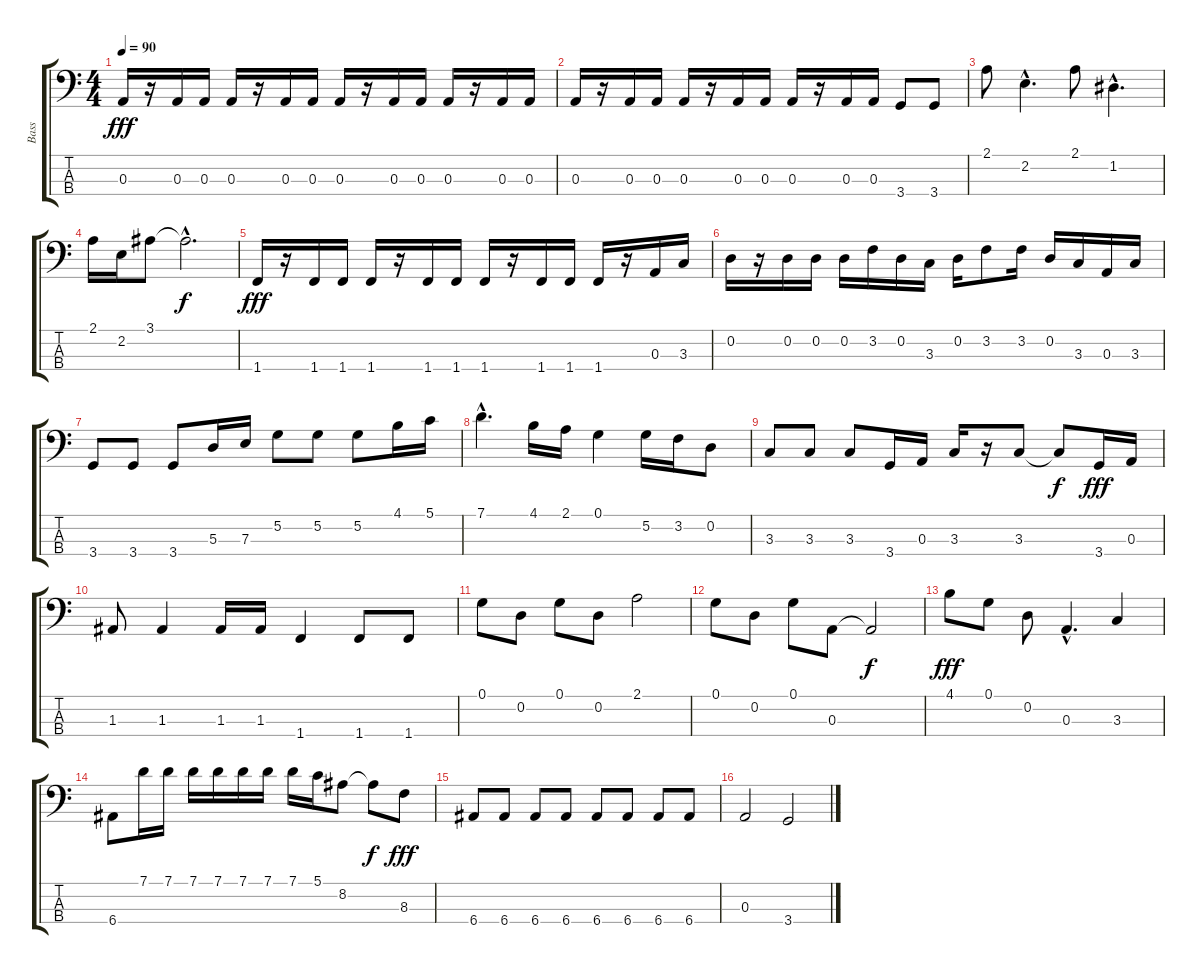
\track ("Bass" "Bass") {instrument electricbassfinger}
\staff {score tabs}
\tuning (G2 D2 A1 E1) {hide}
\ts (4 4)
\tempo 90
\clef f4
\ks c
0.3.16{dy fff} r.16 0.3.16 0.3.16 0.3.16 r.16 0.3.16 0.3.16 0.3.16 r.16 0.3.16 0.3.16 0.3.16 r.16 0.3.16 0.3.16 |
0.3.16 r.16 0.3.16 0.3.16 0.3.16 r.16 0.3.16 0.3.16 0.3.16 r.16 0.3.16 0.3.16 3.4.8 3.4.8 |
2.1.8 2.2{hac}.4{d} 2.1.8 1.2{hac}.4{d} |
2.1.16 2.2.16 3.1.8 3.1{hac t}.2{d dy f} |
1.4.16{dy fff} r.16 1.4.16 1.4.16 1.4.16 r.16 1.4.16 1.4.16 1.4.16 r.16 1.4.16 1.4.16 1.4.16 r.16 0.3.16 3.3.16 |
0.2.16 r.16 0.2.16 0.2.16 0.2.16 3.2.16 0.2.16 3.3.16 0.2.16 3.2.8 3.2.16 0.2.16 3.3.16 0.3.16 3.3.16 |
3.4.8 3.4.8 3.4.8 5.3.16 7.3.16 5.2.8 5.2.8 5.2.8 4.1.16 5.1.16 |
7.1{hac}.4{d} 4.1.16 2.1.16 0.1.4 5.2.16 3.2.16 0.2.8 |
3.3.8 3.3.8 3.3.8 3.4.16 0.3.16 3.3.16 r.16 3.3.8 3.3{t}.8{dy f} 3.4.16{dy fff} 0.3.16 |
1.3.8 1.3.4 1.3.16 1.3.16 1.4.4 1.4.8 1.4.8 |
0.1.8 0.2.8 0.1.8 0.2.8 2.1.2 |
0.1.8 0.2.8 0.1.8 0.3.8 0.3{t}.2{dy f} |
4.1.8{dy fff} 0.1.8 0.2.8 0.3{hac}.4{d} 3.3.4 |
6.4.8 7.1.16 7.1.16 7.1.16 7.1.16 7.1.16 7.1.16 7.1.16 5.1.16 8.2.8 8.2{t}.8{dy f} 8.3.8{dy fff} |
6.4.8 6.4.8 6.4.8 6.4.8 6.4.8 6.4.8 6.4.8 6.4.8 |
0.3.2 3.4.2
